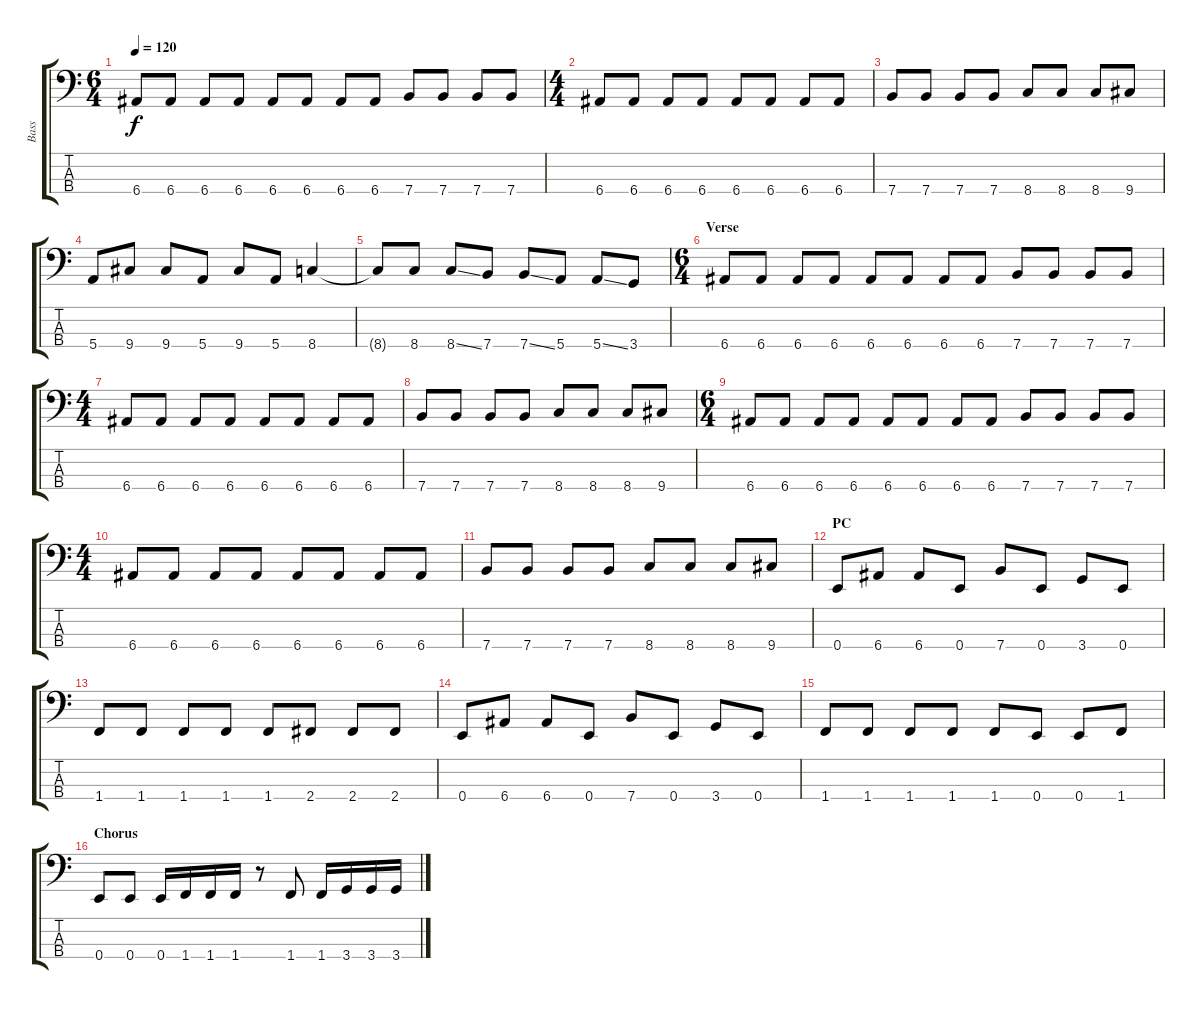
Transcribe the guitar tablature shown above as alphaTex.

\track ("Bass" "Bass") {instrument electricbasspick}
\staff {score tabs}
\tuning (G2 D2 A1 E1) {hide}
\ts (6 4)
\tempo 120
\clef f4
\ks c
6.4.8{dy f} 6.4.8 6.4.8 6.4.8 6.4.8 6.4.8 6.4.8 6.4.8 7.4.8 7.4.8 7.4.8 7.4.8 |
\ts (4 4)
6.4.8 6.4.8 6.4.8 6.4.8 6.4.8 6.4.8 6.4.8 6.4.8 |
7.4.8 7.4.8 7.4.8 7.4.8 8.4.8 8.4.8 8.4.8 9.4.8 |
\section ("" "")
5.4.8 9.4.8 9.4.8 5.4.8 9.4.8 5.4.8 8.4.4 |
8.4{t}.8 8.4.8 8.4{ss}.8 7.4.8 7.4{ss}.8 5.4.8 5.4{ss}.8 3.4.8 |
\ts (6 4)
\section ("" "Verse")
6.4.8 6.4.8 6.4.8 6.4.8 6.4.8 6.4.8 6.4.8 6.4.8 7.4.8 7.4.8 7.4.8 7.4.8 |
\ts (4 4)
6.4.8 6.4.8 6.4.8 6.4.8 6.4.8 6.4.8 6.4.8 6.4.8 |
7.4.8 7.4.8 7.4.8 7.4.8 8.4.8 8.4.8 8.4.8 9.4.8 |
\ts (6 4)
6.4.8 6.4.8 6.4.8 6.4.8 6.4.8 6.4.8 6.4.8 6.4.8 7.4.8 7.4.8 7.4.8 7.4.8 |
\ts (4 4)
6.4.8 6.4.8 6.4.8 6.4.8 6.4.8 6.4.8 6.4.8 6.4.8 |
7.4.8 7.4.8 7.4.8 7.4.8 8.4.8 8.4.8 8.4.8 9.4.8 |
\section ("" "PC")
0.4.8 6.4.8 6.4.8 0.4.8 7.4.8 0.4.8 3.4.8 0.4.8 |
1.4.8 1.4.8 1.4.8 1.4.8 1.4.8 2.4.8 2.4.8 2.4.8 |
0.4.8 6.4.8 6.4.8 0.4.8 7.4.8 0.4.8 3.4.8 0.4.8 |
1.4.8 1.4.8 1.4.8 1.4.8 1.4.8 0.4.8 0.4.8 1.4.8 |
\section ("" "Chorus")
0.4.8 0.4.8 0.4.16 1.4.16 1.4.16 1.4.16 r.8 1.4.8 1.4.16 3.4.16 3.4.16 3.4.16
